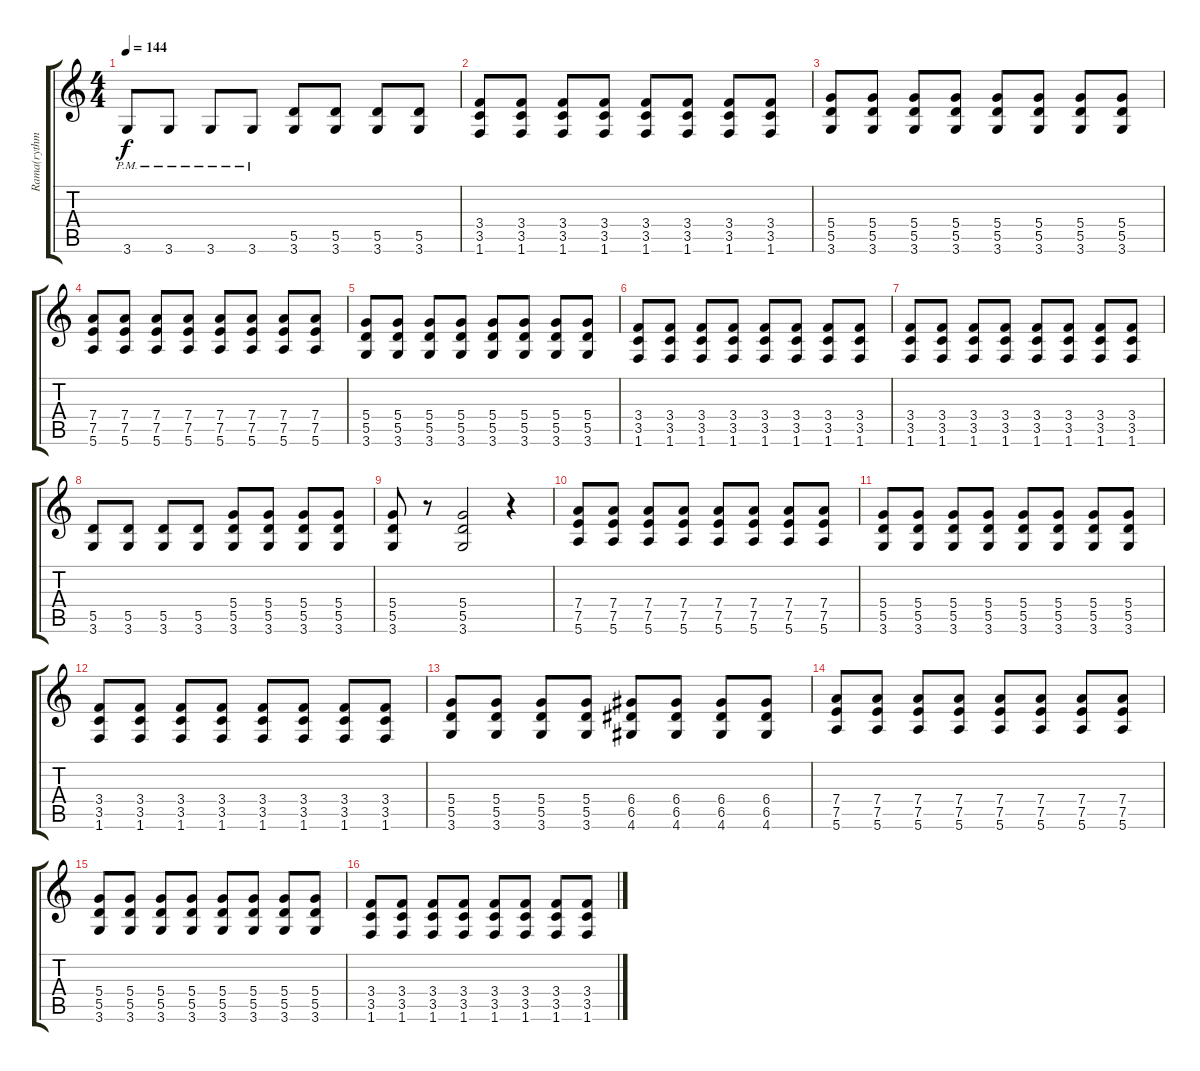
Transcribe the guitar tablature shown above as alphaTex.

\track ("Rama(rythm guitar 2)" "Rama(rythm") {instrument distortionguitar}
\staff {score tabs}
\tuning (E4 B3 G3 D3 A2 E2) {hide}
\ts (4 4)
\tempo 144
\clef g2
\ks c
3.6{pm}.8{dy f} 3.6{pm}.8 3.6{pm}.8 3.6{pm}.8 (5.5 3.6).8 (5.5 3.6).8 (5.5 3.6).8 (5.5 3.6).8 |
(3.4 3.5 1.6).8 (3.4 3.5 1.6).8 (3.4 3.5 1.6).8 (3.4 3.5 1.6).8 (3.4 3.5 1.6).8 (3.4 3.5 1.6).8 (3.4 3.5 1.6).8 (3.4 3.5 1.6).8 |
(5.4 5.5 3.6).8 (5.4 5.5 3.6).8 (5.4 5.5 3.6).8 (5.4 5.5 3.6).8 (5.4 5.5 3.6).8 (5.4 5.5 3.6).8 (5.4 5.5 3.6).8 (5.4 5.5 3.6).8 |
(7.4 7.5 5.6).8 (7.4 7.5 5.6).8 (7.4 7.5 5.6).8 (7.4 7.5 5.6).8 (7.4 7.5 5.6).8 (7.4 7.5 5.6).8 (7.4 7.5 5.6).8 (7.4 7.5 5.6).8 |
(5.4 5.5 3.6).8 (5.4 5.5 3.6).8 (5.4 5.5 3.6).8 (5.4 5.5 3.6).8 (5.4 5.5 3.6).8 (5.4 5.5 3.6).8 (5.4 5.5 3.6).8 (5.4 5.5 3.6).8 |
(3.4 3.5 1.6).8 (3.4 3.5 1.6).8 (3.4 3.5 1.6).8 (3.4 3.5 1.6).8 (3.4 3.5 1.6).8 (3.4 3.5 1.6).8 (3.4 3.5 1.6).8 (3.4 3.5 1.6).8 |
(3.4 3.5 1.6).8 (3.4 3.5 1.6).8 (3.4 3.5 1.6).8 (3.4 3.5 1.6).8 (3.4 3.5 1.6).8 (3.4 3.5 1.6).8 (3.4 3.5 1.6).8 (3.4 3.5 1.6).8 |
(5.5 3.6).8 (5.5 3.6).8 (5.5 3.6).8 (5.5 3.6).8 (5.4 5.5 3.6).8 (5.4 5.5 3.6).8 (5.4 5.5 3.6).8 (5.4 5.5 3.6).8 |
(5.4 5.5 3.6).8 r.8 (5.4 5.5 3.6).2 r.4 |
(7.4 7.5 5.6).8 (7.4 7.5 5.6).8 (7.4 7.5 5.6).8 (7.4 7.5 5.6).8 (7.4 7.5 5.6).8 (7.4 7.5 5.6).8 (7.4 7.5 5.6).8 (7.4 7.5 5.6).8 |
(5.4 5.5 3.6).8 (5.4 5.5 3.6).8 (5.4 5.5 3.6).8 (5.4 5.5 3.6).8 (5.4 5.5 3.6).8 (5.4 5.5 3.6).8 (5.4 5.5 3.6).8 (5.4 5.5 3.6).8 |
(3.4 3.5 1.6).8 (3.4 3.5 1.6).8 (3.4 3.5 1.6).8 (3.4 3.5 1.6).8 (3.4 3.5 1.6).8 (3.4 3.5 1.6).8 (3.4 3.5 1.6).8 (3.4 3.5 1.6).8 |
(5.4 5.5 3.6).8 (5.4 5.5 3.6).8 (5.4 5.5 3.6).8 (5.4 5.5 3.6).8 (6.4 6.5 4.6).8 (6.4 6.5 4.6).8 (6.4 6.5 4.6).8 (6.4 6.5 4.6).8 |
(7.4 7.5 5.6).8 (7.4 7.5 5.6).8 (7.4 7.5 5.6).8 (7.4 7.5 5.6).8 (7.4 7.5 5.6).8 (7.4 7.5 5.6).8 (7.4 7.5 5.6).8 (7.4 7.5 5.6).8 |
(5.4 5.5 3.6).8 (5.4 5.5 3.6).8 (5.4 5.5 3.6).8 (5.4 5.5 3.6).8 (5.4 5.5 3.6).8 (5.4 5.5 3.6).8 (5.4 5.5 3.6).8 (5.4 5.5 3.6).8 |
(3.4 3.5 1.6).8 (3.4 3.5 1.6).8 (3.4 3.5 1.6).8 (3.4 3.5 1.6).8 (3.4 3.5 1.6).8 (3.4 3.5 1.6).8 (3.4 3.5 1.6).8 (3.4 3.5 1.6).8
